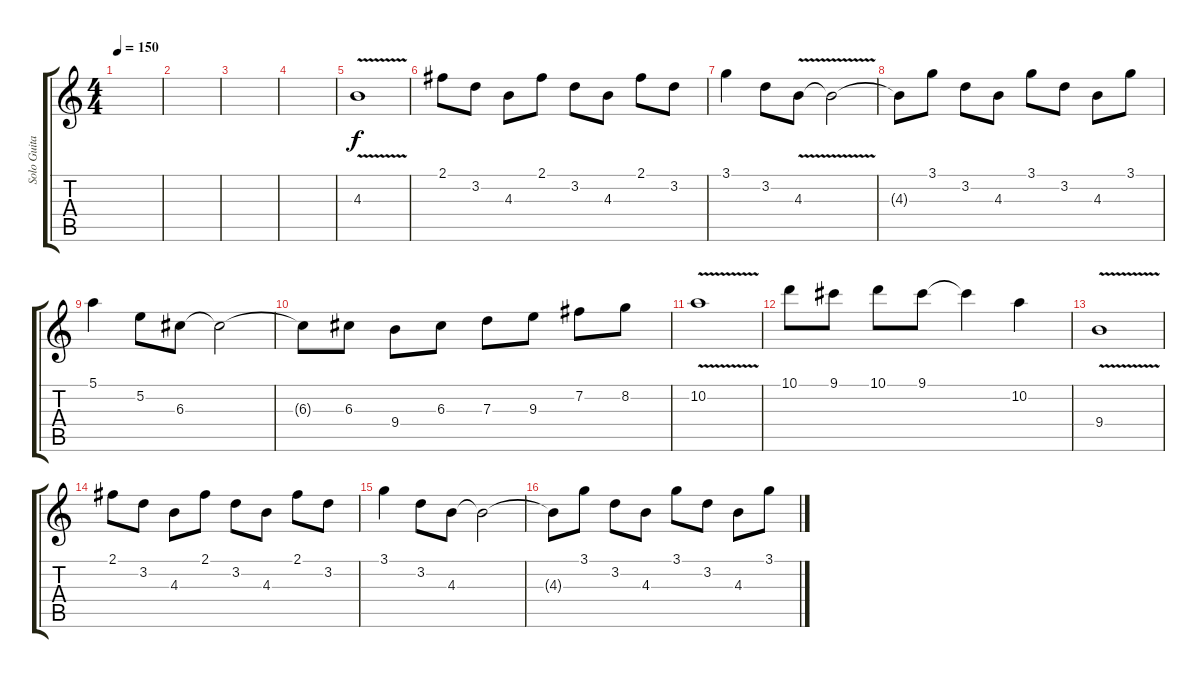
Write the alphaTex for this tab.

\track ("Solo Guitar" "Solo Guita") {instrument overdrivenguitar}
\staff {score tabs}
\tuning (E4 B3 G3 D3 A2 E2) {hide}
\ts (4 4)
\tempo 150
\clef g2
\ks c
|
|
|
|
4.3{v}.1 |
2.1.8 3.2.8 4.3.8 2.1.8 3.2.8 4.3.8 2.1.8 3.2.8 |
3.1.4 3.2.8 4.3{v}.8 4.3{t}.2 |
4.3{t}.8 3.1.8 3.2.8 4.3.8 3.1.8 3.2.8 4.3.8 3.1.8 |
5.1.4 5.2.8 6.3.8 6.3{t}.2 |
6.3{t}.8 6.3.8 9.4.8 6.3.8 7.3.8 9.3.8 7.2.8 8.2.8 |
10.2{v}.1 |
10.1.8 9.1.8 10.1.8 9.1.8 9.1{t}.4 10.2.4 |
9.4{v}.1 |
2.1.8 3.2.8 4.3.8 2.1.8 3.2.8 4.3.8 2.1.8 3.2.8 |
3.1.4 3.2.8 4.3.8 4.3{t}.2 |
4.3{t}.8 3.1.8 3.2.8 4.3.8 3.1.8 3.2.8 4.3.8 3.1.8
